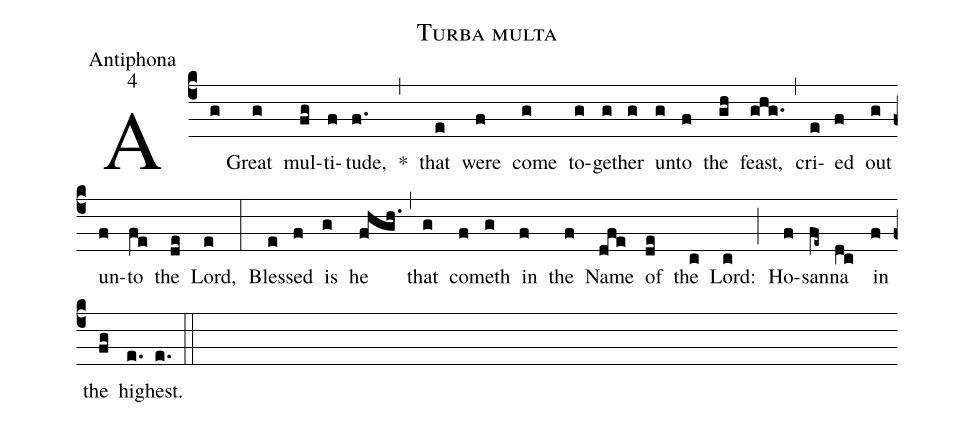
name:Turba multa;
office-part:Antiphona;
mode:4;
%%
(c4) A(g) Great(g) mul(fg)ti(f)tude,(f.1) *(,) that(e) were(f) come(g) to(g)ge(g)ther(g) un(g)to(f) the(gh) feast,(ghg.) (,) cri(e)ed(f) out(g) un(f)to(fe) the(de) Lord,(e) (:) Bles(e)sed(f) is(g) he(fhgh.1) (,) that(g) com(f)eth(g) in(f) the(f) Name(dfe) of(de) the(c) Lord:(c) (;) Ho(f)san(fe~)na(dc) in(f) the(fg) high(e.)est.(e.) (::)
